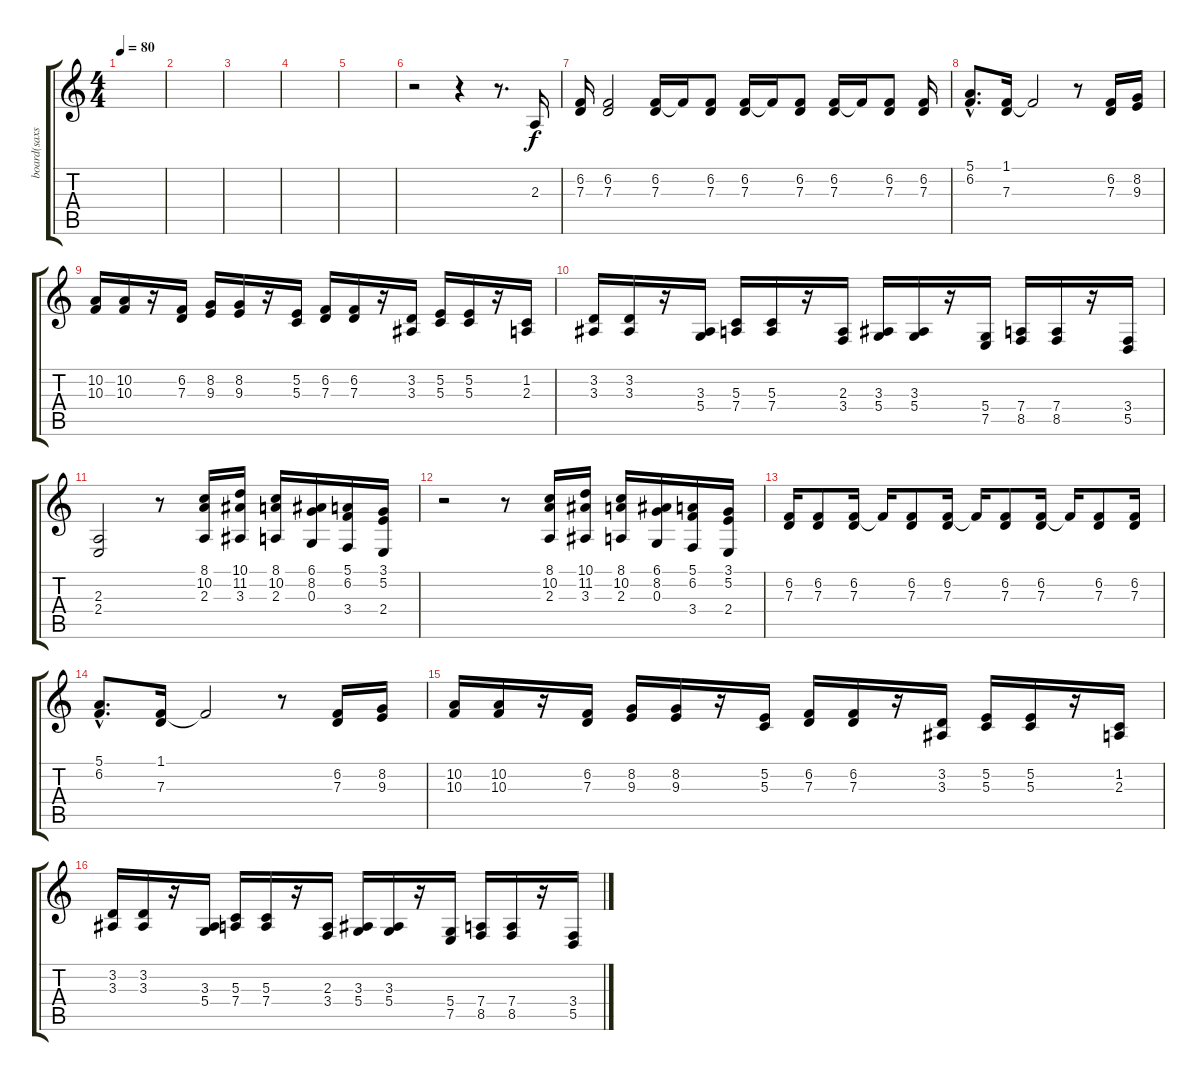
\track ("board(saxs)" "board(saxs") {instrument accordion}
\staff {score tabs}
\tuning (E4 B3 G3 D3 A2 E2) {hide}
\ts (4 4)
\tempo 80
\clef g2
\ks c
|
|
|
|
|
r.2 r.4 r.8{d} 2.3.16 |
(6.2 7.3).16 (6.2 7.3).2 (6.2 7.3).16 6.2{t}.16 (6.2 7.3).8 (6.2 7.3).16 6.2{t}.16 (6.2 7.3).8 (6.2 7.3).16 6.2{t}.16 (6.2 7.3).8 (6.2 7.3).16 |
(5.1{hac} 6.2{hac}).8{d} (1.1 7.3).16 1.1{t}.2 r.8 (6.2 7.3).16 (8.2 9.3).16 |
(10.2 10.3).16 (10.2 10.3).16 r.16 (6.2 7.3).16 (8.2 9.3).16 (8.2 9.3).16 r.16 (5.2 5.3).16 (6.2 7.3).16 (6.2 7.3).16 r.16 (3.2 3.3).16 (5.2 5.3).16 (5.2 5.3).16 r.16 (1.2 2.3).16 |
(3.2 3.3).16 (3.2 3.3).16 r.16 (3.3 5.4).16 (5.3 7.4).16 (5.3 7.4).16 r.16 (2.3 3.4).16 (3.3 5.4).16 (3.3 5.4).16 r.16 (5.4 7.5).16 (7.4 8.5).16 (7.4 8.5).16 r.16 (3.4 5.5).16 |
(2.3 2.4).2 r.8 (8.1 10.2 2.3).16 (10.1 11.2 3.3).16 (8.1 10.2 2.3).16 (6.1 8.2 0.3).16 (5.1 6.2 3.4).16 (3.1 5.2 2.4).16 |
r.2 r.8 (8.1 10.2 2.3).16 (10.1 11.2 3.3).16 (8.1 10.2 2.3).16 (6.1 8.2 0.3).16 (5.1 6.2 3.4).16 (3.1 5.2 2.4).16 |
(6.2 7.3).16 (6.2 7.3).8 (6.2 7.3).16 6.2{t}.16 (6.2 7.3).8 (6.2 7.3).16 6.2{t}.16 (6.2 7.3).8 (6.2 7.3).16 6.2{t}.16 (6.2 7.3).8 (6.2 7.3).16 |
(5.1{hac} 6.2{hac}).8{d} (1.1 7.3).16 1.1{t}.2 r.8 (6.2 7.3).16 (8.2 9.3).16 |
(10.2 10.3).16 (10.2 10.3).16 r.16 (6.2 7.3).16 (8.2 9.3).16 (8.2 9.3).16 r.16 (5.2 5.3).16 (6.2 7.3).16 (6.2 7.3).16 r.16 (3.2 3.3).16 (5.2 5.3).16 (5.2 5.3).16 r.16 (1.2 2.3).16 |
(3.2 3.3).16 (3.2 3.3).16 r.16 (3.3 5.4).16 (5.3 7.4).16 (5.3 7.4).16 r.16 (2.3 3.4).16 (3.3 5.4).16 (3.3 5.4).16 r.16 (5.4 7.5).16 (7.4 8.5).16 (7.4 8.5).16 r.16 (3.4 5.5).16
